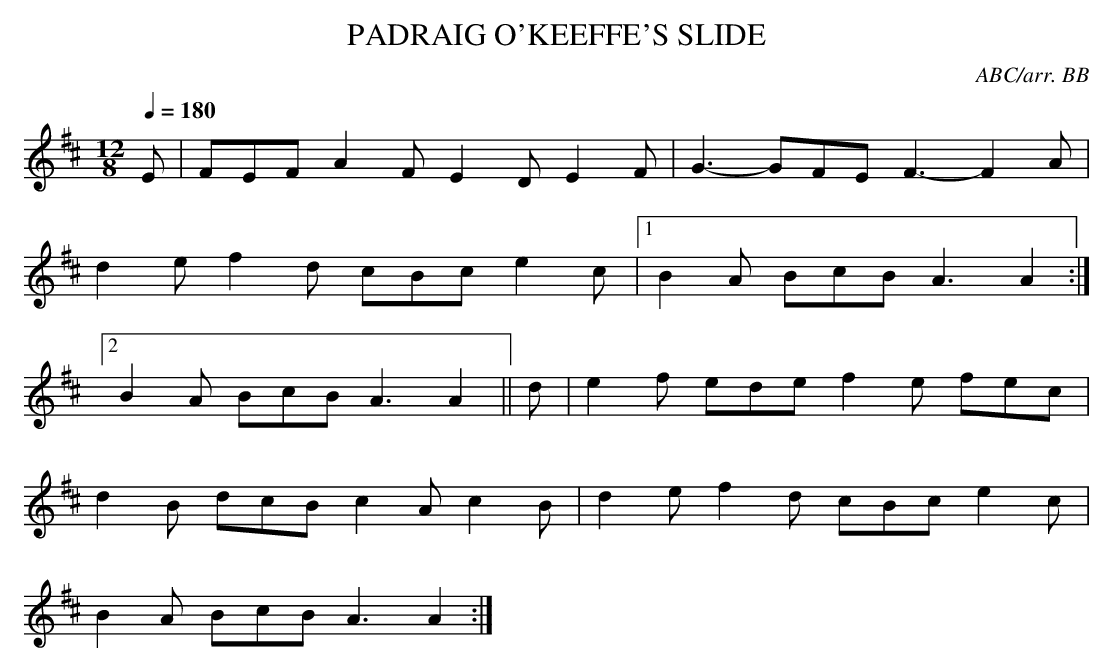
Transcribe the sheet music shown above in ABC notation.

X:1
T:PADRAIG O'KEEFFE'S SLIDE
C:ABC/arr. BB
Q:1/4=180
M:12/8
L:1/8
K:D
E|FEF A2F E2D E2F|G3-GFE F3-F2A|
d2e f2d cBc e2c|1 B2A BcB A3 A2:|
[2 B2A BcB A3 A2||d|e2f ede f2e fec|
d2B dcB c2A c2B|d2e f2d cBc e2c|
B2A BcB A3 A2:|
